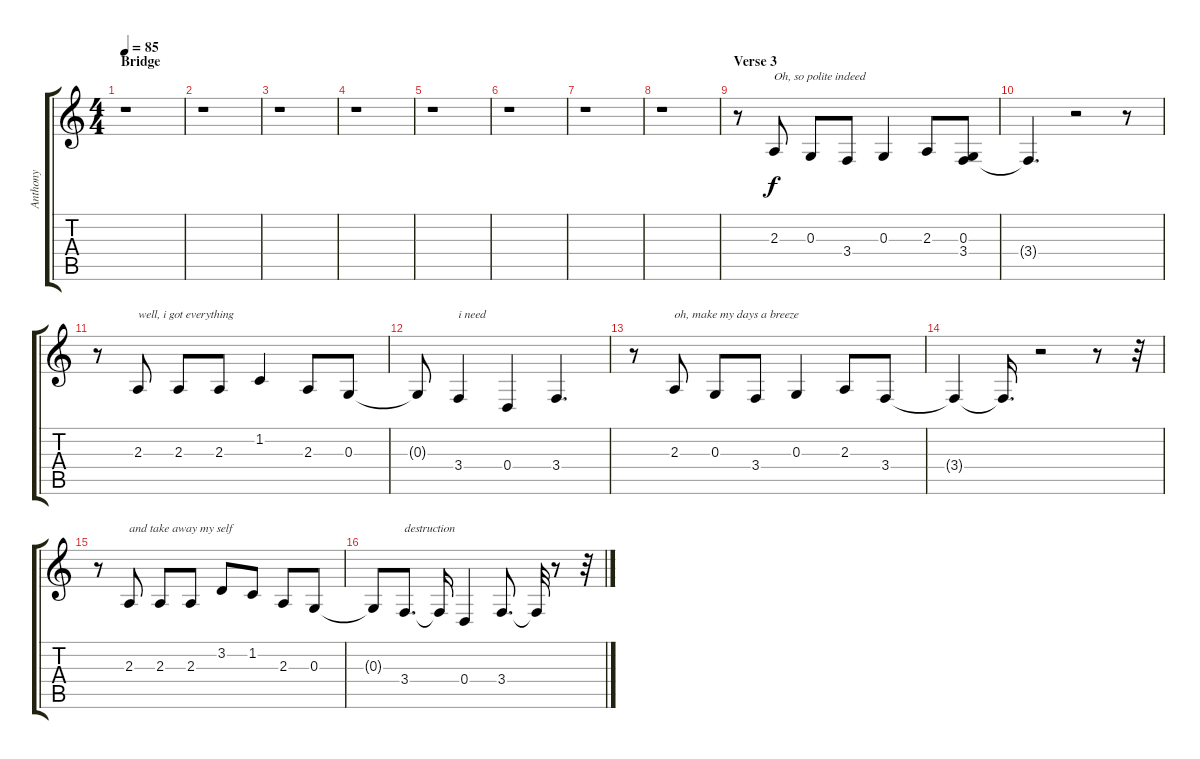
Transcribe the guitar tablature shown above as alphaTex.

\track ("Anthony" "Anthony") {instrument cello}
\staff {score tabs}
\tuning (E4 B3 G3 D3 A2 E2) {hide}
\ts (4 4)
\section ("" "Bridge")
\tempo 85
\clef g2
\ks c
r.1{dy f} |
r.1 |
r.1 |
r.1 |
r.1 |
r.1 |
r.1 |
r.1 |
\section ("" "Verse 3")
r.8 2.3.8{txt "Oh, so polite indeed"} 0.3.8 3.4.8 0.3.4 2.3.8 (0.3 3.4).8 |
3.4{t}.4{d} r.2 r.8 |
r.8 2.3.8{txt "well, i got everything"} 2.3.8 2.3.8 1.2.4 2.3.8 0.3.8 |
0.3{t}.8 3.4.4{txt "i need"} 0.4.4 3.4.4{d} |
r.8 2.3.8{txt "oh, make my days a breeze"} 0.3.8 3.4.8 0.3.4 2.3.8 3.4.8 |
3.4{t}.4 3.4{t}.16{d} r.2 r.8 r.32 |
r.8 2.3.8{txt "and take away my self"} 2.3.8 2.3.8 3.2.8 1.2.8 2.3.8 0.3.8 |
0.3{t}.8 3.4.8{d txt "destruction"} 3.4{t}.16 0.4.4 3.4.8{d} 3.4{t}.32 r.8 r.32
